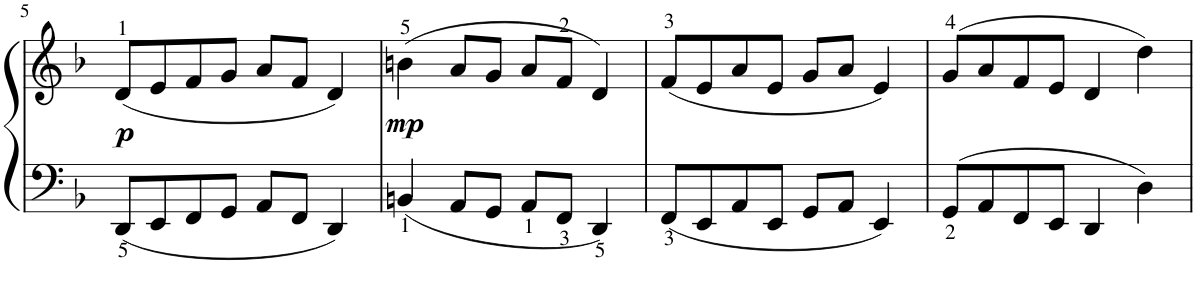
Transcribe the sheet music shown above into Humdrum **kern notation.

**kern	**kern	**dynam
*part1	*part1	*part1
*staff2	*staff1	*staff1/2
*I"Piano	*	*
*I'Pno	*	*
!!LO:PB:g=z
*clefF4	*clefG2	*
*k[b-]	*k[b-]	*
*M4/4	*M4/4	*
*met(c)	*met(c)	*
=5	=5	=5
!	!	!LO:DY:b
8DD/L	(8d/L	p
8EE/	8e/	.
8FF/	8f/	.
8GG/J	8g/J	.
8AA/L	8a/L	.
8FF/J	8f/J	.
4DD/	4d/)	.
=6	=6	=6
!	!	!LO:DY:b
4BBn/	(4bn\	mp
8AA/L	8a/L	.
8GG/J	8g/J	.
8AA/L	8a/L	.
8FF/J	8f/J	.
4DD/	4d/)	.
=7	=7	=7
8FF/L	(8f/L	.
8EE/	8e/	.
8AA/	8a/	.
8EE/J	8e/J	.
8GG/L	8g/L	.
8AA/J	8a/J	.
4EE/	4e/)	.
=8	=8	=8
8GG/L	(8g/L	.
8AA/	8a/	.
8FF/	8f/	.
8EE/J	8e/J	.
4DD/	4d/	.
4D\	4dd\)	.
=	=	=
*-	*-	*-
